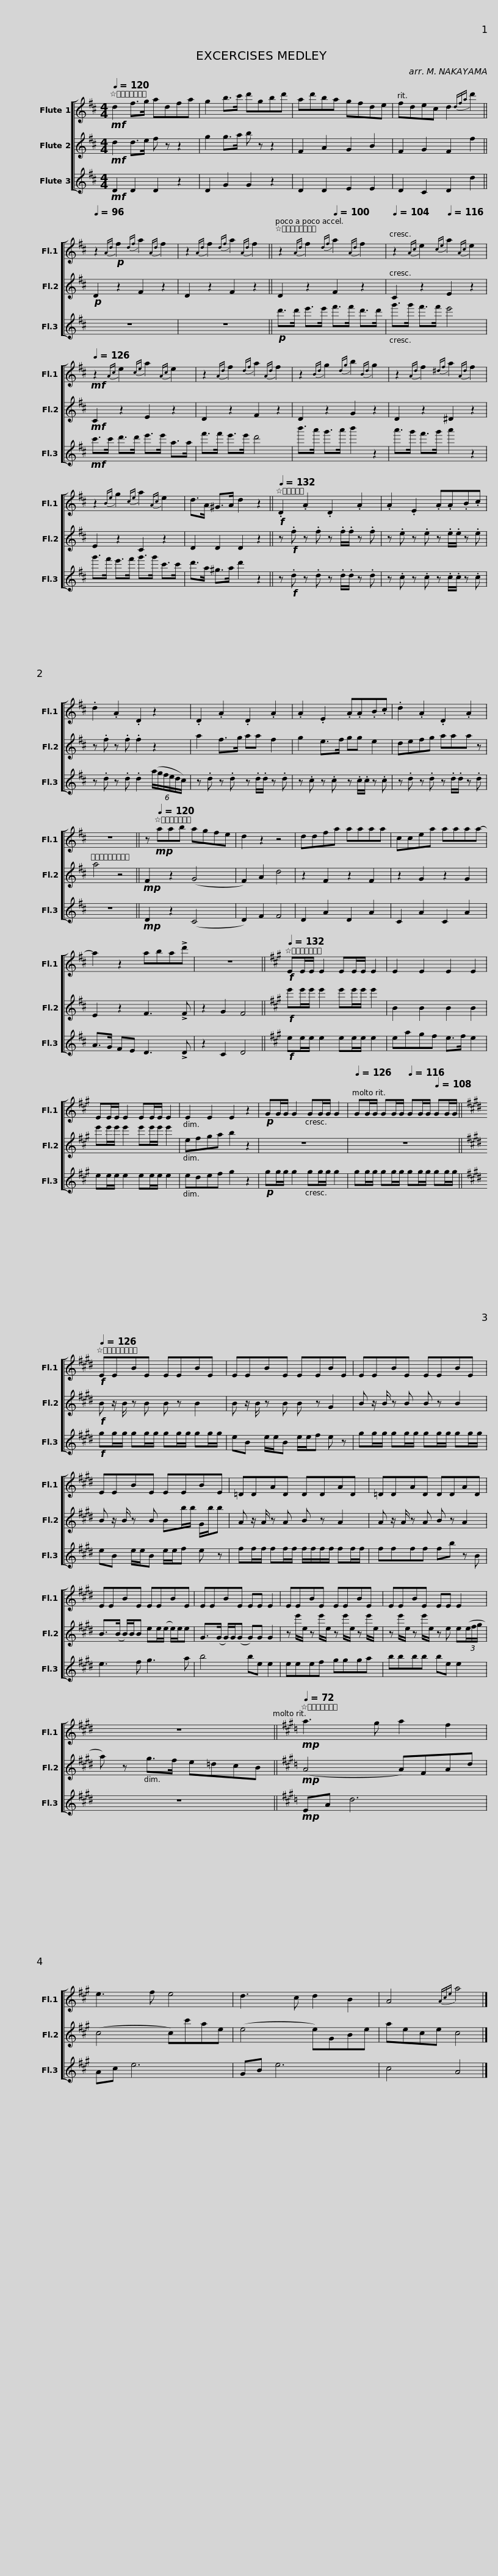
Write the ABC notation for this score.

X:1
%%score [ 1 2 3 ]
L:1/8
Q:1/4=120
M:4/4
I:linebreak $
K:D
V:1 treble
V:2 treble
V:3 treble
V:1
!mf! d2 f>g adfa | g2 b>c' d'gbd' | ad'ba gfde | fdec d2{dfa} d'2 ||$[Q:1/4=96] z2!p!{Ad} f2{df} a2{Ad} f2 | %5
 z2{Ad} f2{df} a2{Ad} f2 || z2{Ad} f2[Q:1/4=100]{df} a2{Ad} f2 |[Q:1/4=104] z2{Ac} e2[Q:1/4=116]{ce} a2{Ac} e2 |$!mf![Q:1/4=126] z2{Ac} e2{ce} a2{Ac} e2 | z2{Ad} f2{df} a2{Ad} f2 | %10
 z2{Bd} g2{dg} b2{Bd} g2 | z2{Ad} f2{^df} a2{Ad} f2 |$ z2{Be} g2{ce} a2{Ac} e2 | d>A ^G>A d2 z2 ||!f![Q:1/4=132] .D2 .A2 .D2 .A2 | %15
 .A2 .E2 .A.A.B.c |$ .d2 .A2 .D2 z2 | .D2 .A2 .D2 .A2 | .A2 .E2 .A.A.B.c | .d2 .A2 .D2 .A2 |$ %20
 z8 || z[Q:1/4=120]!mp! aab agfe | d2 z2 z4 | ddfa aaaa | ccea aaaa- |$ %25
 a2 z2 aba!>!d' | z8 ||[K:A]!f![Q:1/4=132] EE/E/ E2 EE/E/ E2 | E2 E2 E2 E2 |$ EE/E/ E2 EE/E/ E2 | %30
 E2 E2 E2 z2 |!p! GG/G/ G2 GG/G/ G2 |[Q:1/4=126] GG/G/ GG/G/[Q:1/4=116] GG/G/[Q:1/4=108] GG/G/ ||$[K:E]!f![Q:1/4=126] EEBE EEBE | EEBE EEBE | %35
 EEBE EEBE |$ EEBE EEBE | =DDAD DDAD | =DDAD DDAD |$ EEBE EEBE | %40
 EEBE EE E2 | EEBE EEBE |$ EEBE EE E2 | z8[Q:1/4=100][Q:1/4=80] ||[K:A]!mp![Q:1/4=72] a3 g a2 f2 | %45
 e3 f e4 |$ d3 c d2 B2 | A4{Ace} a4 |] %48
V:2
!mf! d2 d>e f z z2 | g2 g>a b z z2 | F2 A2 G2 B2 | F2 G2 F2 f2 ||$!p! D2 z2 F2 z2 | %5
 D2 z2 F2 z2 || D2 z2 F2 z2 | C2 z2 E2 z2 |$!mf! C2 z2 E2 z2 | D2 z2 F2 z2 | %10
 D2 z2 G2 z2 | D2 z2 ^D2 z2 |$ E2 z2 C2 z2 | D2 D2 D2 z2 || z!f! .f z .f z .f/.f/ z .f | %15
 z .e z .e z .e/.e/ z .e |$ z .f z .f .f2 z2 | a2 f>g aa f2 | g2 e>f gg e2 | defg aaa z |$ %20
 a4 z4 ||!mp! F2 z2 (G4 | F2) A2 d4 | z2 F2 z2 F2 | z2 G2 z2 G2 |$ %25
 E2 z2 F3 !>!F | z2 G2 F4 ||[K:A]!f! e'e'/e'/ e'2 e'e'/e'/ e'2 | B2 B2 B2 B2 |$ e'e'/e'/ e'2 e'e'/e'/ e'2 | %30
 efga b2 z2 | z8 | z8 ||$[K:E]!f! B z/ B/ z B B z B2 | B z/ B/ z B B z G2 | %35
 B z/ B/ z B B z B2 |$ B z/ B/ z B Bb/b/ G/b/b | A z/ A/ z A B z A2 | A z/ A/ z A B z A2 |$ B>(B B/)B/B ee/(e/ e/)e/e | %40
 G>(G G/)G/(G G)G G2 | z e'/e/ z e'/e/ z e'/e/ z e'/e/ |$ z e'/e/ z e'/e/ z e e(3(e/f/g/ | a) z g>f e=dcB ||[K:A]!mp! (A4 A)FAd | %45
 (c4 c)c'ae |$ (e4 e)GBe | aece c4 |] %48
V:3
!mf! D2 D2 D2 z2 | D2 G2 G2 z2 | D2 D2 E2 E2 | D2 C2 D2 d2 ||$ z8 | %5
 z8 ||!p! d'>d' e'>e' f'>f' d'>d' | g'>g' f'>f' e'4 |$!mf! c'>c' d'>d' e'>e' a>a | f'>f' e'>e' d'4 | %10
 b'>a' g'>a' b'2 z2 | a'>g' f'>g' a'2 z2 |$ g'>f' e'>f' g'>g' c'>c' | d'>a ^g>a d'2 z2 || z!f! .d z .d z .d/.d/ z .d | %15
 z .c z .c z .c/.c/ z .c |$ z .d z .d .d2 (6:4:6(a/g/f/e/d/c/) | z .d z .d z .d/.d/ z .d | z .c z .c z .c/.c/ z .c | z .d z .d z .d/.d/ z .d |$ %20
 z8 ||!mp! D2 z2 (C4 | D2) F2 F4 | D2 A2 D2 A2 | C2 A2 C2 A2 |$ %25
 A>G FE D3 !>!D | z2 C2 D4 ||[K:A]!f! ee/e/ e2 ee/e/ e2 | eagf e>f e2 |$ ee/e/ e2 ee/e/ e2 | %30
 edef g2 z2 |!p! gg/g/ g2 gg/g/ g2 | gg/g/ gg/g/ gg/g/ gg/g/ ||$[K:E]!f! gg/g/ gg/g/ gg/g/ gg/g/ | eB e/e/B e/e/f e z | %35
 gg/g/ gg/g/ gg/g/ gg/g/ |$ eB e/e/B e/e/f e z | ff/f/ ff/f/ f/f/f/f/ ff/f/ | ffff fb z B |$ e3 f g3 a | %40
 b4 be e2 | eeef ggga |$ bbbb be e2 | z8 ||[K:A]!mp! EA d6 | %45
 Ac e6 |$ GB e6 | c4 A4 |] %48
